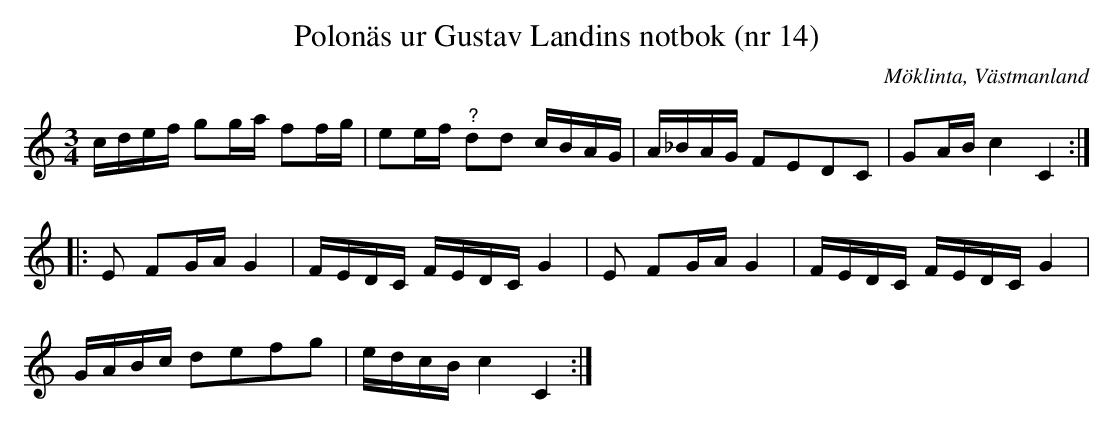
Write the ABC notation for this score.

X:1
T:Polonäs ur Gustav Landins notbok (nr 14)
O:Möklinta, Västmanland
M:3/4
L:1/16
K:C
cdef g2ga f2fg | e2ef "^?"d2d2 cBAG | A_BAG F2E2D2C2 | G2AB c4 C4 ::
E2 F2GA G4 | FEDC FEDC G4 | E2 F2GA G4 | FEDC FEDC G4 |
GABc d2e2f2g2 | edcB c4 C4 :|
